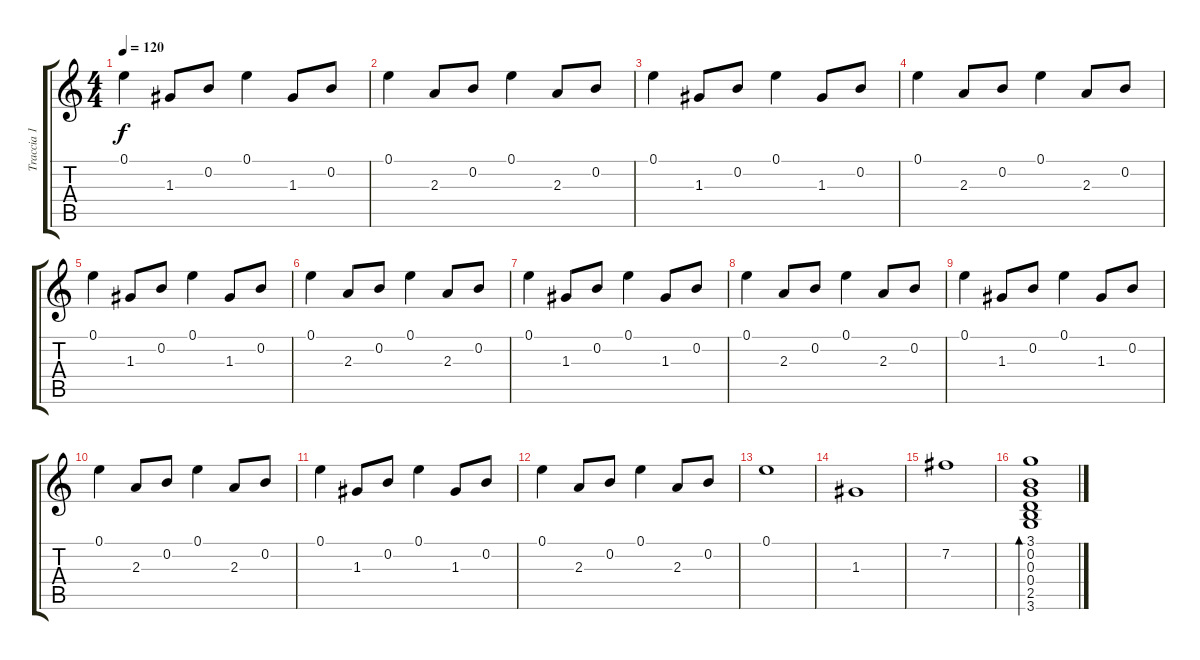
\track ("Traccia 1" "Traccia 1") {instrument acousticguitarsteel}
\staff {score tabs}
\tuning (E4 B3 G3 D3 A2 E2) {hide}
\ts (4 4)
\tempo 120
\clef g2
\ks c
0.1.4{dy f} 1.3.8 0.2.8 0.1.4 1.3.8 0.2.8 |
0.1.4 2.3.8 0.2.8 0.1.4 2.3.8 0.2.8 |
0.1.4 1.3.8 0.2.8 0.1.4 1.3.8 0.2.8 |
0.1.4 2.3.8 0.2.8 0.1.4 2.3.8 0.2.8 |
0.1.4 1.3.8 0.2.8 0.1.4 1.3.8 0.2.8 |
0.1.4 2.3.8 0.2.8 0.1.4 2.3.8 0.2.8 |
0.1.4 1.3.8 0.2.8 0.1.4 1.3.8 0.2.8 |
0.1.4 2.3.8 0.2.8 0.1.4 2.3.8 0.2.8 |
0.1.4 1.3.8 0.2.8 0.1.4 1.3.8 0.2.8 |
0.1.4 2.3.8 0.2.8 0.1.4 2.3.8 0.2.8 |
0.1.4 1.3.8 0.2.8 0.1.4 1.3.8 0.2.8 |
0.1.4 2.3.8 0.2.8 0.1.4 2.3.8 0.2.8 |
0.1.1 |
1.3.1 |
7.2.1 |
(3.1 0.2 0.3 0.4 2.5 3.6).1{bd 30}
